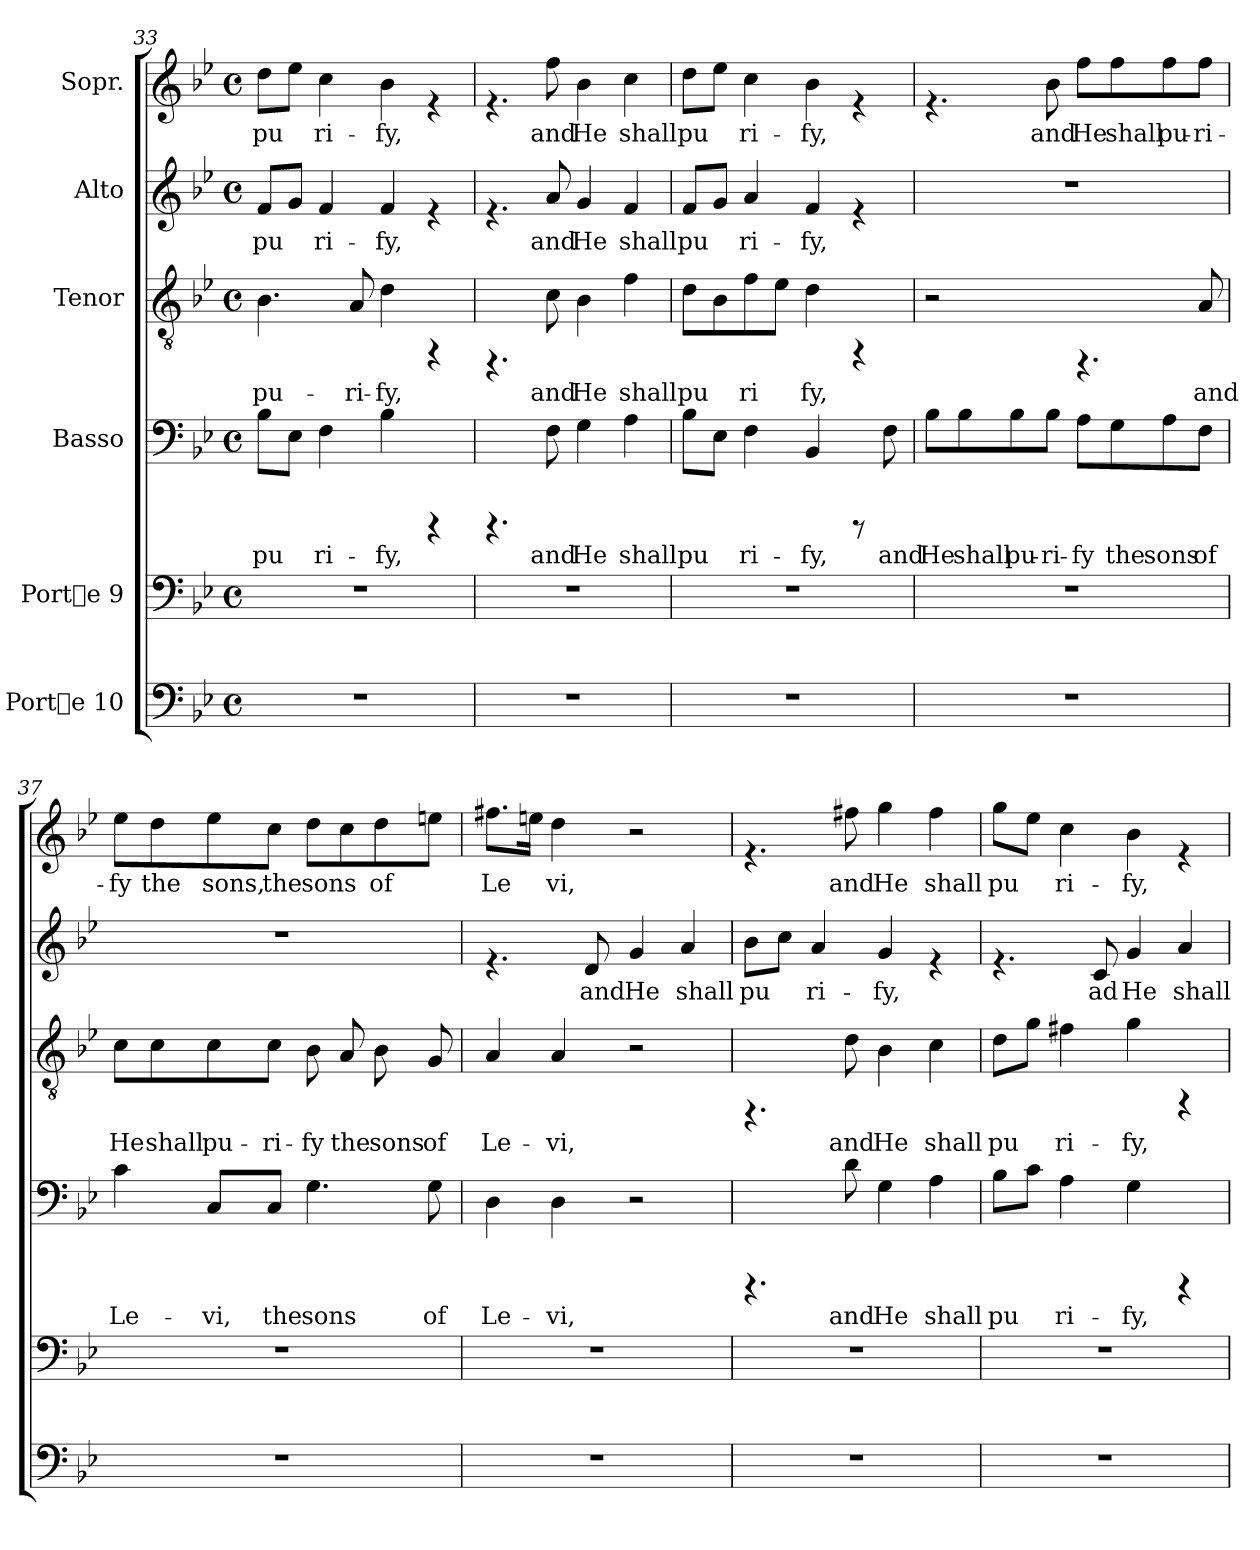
**kern	**kern	**kern	**text	**kern	**text	**kern	**text	**kern	**text
*part6	*part5	*part4	*part4	*part3	*part3	*part2	*part2	*part1	*part1
*staff6	*staff5	*staff4	*staff4	*staff3	*staff3	*staff2	*staff2	*staff1	*staff1
*I"Porte 10	*I"Porte 9	*I"Basso	*	*I"Tenor	*	*I"Alto	*	*I"Sopr.	*
!!LO:LB:g=z
*clefF4	*clefF4	*clefF4	*	*clefGv2	*	*clefG2	*	*clefG2	*
*k[b-e-]	*k[b-e-]	*k[b-e-]	*	*k[b-e-]	*	*k[b-e-]	*	*k[b-e-]	*
*B-:	*B-:	*B-:	*	*B-:	*	*B-:	*	*B-:	*
*M4/4	*M4/4	*M4/4	*	*M4/4	*	*M4/4	*	*M4/4	*
*met(c)	*met(c)	*met(c)	*	*met(c)	*	*met(c)	*	*met(c)	*
=33	=33	=33	=33	=33	=33	=33	=33	=33	=33
!	!	!	!LO:LY:b:cj	!	!LO:LY:b:cj	!	!LO:LY:b:cj	!	!LO:LY:b:cj
1r	1r	8B-\L	pu-	4.B-\	pu-	8f/L	pu-	8dd\L	pu-
!	!	!	!LO:LY:b:cj	!	!	!	!LO:LY:b:cj	!	!LO:LY:b:cj
.	.	8E-\J	--	.	.	8g/J	--	8ee-\J	--
!	!	!	!LO:LY:b:cj	!	!	!	!LO:LY:b:cj	!	!LO:LY:b:cj
.	.	4F\	-ri-	.	.	4f/	-ri-	4cc\	-ri-
!	!	!	!	!	!LO:LY:b:cj	!	!	!	!
.	.	.	.	8A/	-ri-	.	.	.	.
!	!	!	!LO:LY:b:cj	!	!LO:LY:b:cj	!	!LO:LY:b:cj	!	!LO:LY:b:cj
.	.	4B-\	-fy,	4d\	-fy,	4f/	-fy,	4b-\	-fy,
.	.	4rBBBB	.	4rEE	.	4re	.	4re	.
=34	=34	=34	=34	=34	=34	=34	=34	=34	=34
1r	1r	4.rBBBB	.	4.rEE	.	4.re	.	4.re	.
!	!	!	!LO:LY:b:cj	!	!LO:LY:b:cj	!	!LO:LY:b:cj	!	!LO:LY:b:cj
.	.	8F\	and	8c\	and	8a/	and	8ff\	and
!	!	!	!LO:LY:b:cj	!	!LO:LY:b:cj	!	!LO:LY:b:cj	!	!LO:LY:b:cj
.	.	4G\	He	4B-\	He	4g/	He	4b-\	He
!	!	!	!LO:LY:b:cj	!	!LO:LY:b:cj	!	!LO:LY:b:cj	!	!LO:LY:b:cj
.	.	4A\	shall	4f\	shall	4f/	shall	4cc\	shall
=35	=35	=35	=35	=35	=35	=35	=35	=35	=35
!	!	!	!LO:LY:b:cj	!	!LO:LY:b:cj	!	!LO:LY:b:cj	!	!LO:LY:b:cj
1r	1r	8B-\L	pu-	8d\L	pu-	8f/L	pu-	8dd\L	pu-
!	!	!	!LO:LY:b:cj	!	!LO:LY:b:cj	!	!LO:LY:b:cj	!	!LO:LY:b:cj
.	.	8E-\J	--	8B-\	--	8g/J	--	8ee-\J	--
!	!	!	!LO:LY:b:cj	!	!LO:LY:b:cj	!	!LO:LY:b:cj	!	!LO:LY:b:cj
.	.	4F\	-ri-	8f\	-ri-	4a/	-ri-	4cc\	-ri-
!	!	!	!	!	!LO:LY:b:cj	!	!	!	!
.	.	.	.	8e-\J	--	.	.	.	.
!	!	!	!LO:LY:b:cj	!	!LO:LY:b:cj	!	!LO:LY:b:cj	!	!LO:LY:b:cj
.	.	4BB-/	-fy,	4d\	-fy,	4f/	-fy,	4b-\	-fy,
.	.	8rBBBB	.	4rEE	.	4re	.	4re	.
!	!	!	!LO:LY:b:cj	!	!	!	!	!	!
.	.	8F\	and	.	.	.	.	.	.
=36	=36	=36	=36	=36	=36	=36	=36	=36	=36
!	!	!	!LO:LY:b:cj	!	!	!	!	!	!
1r	1r	8B-\L	He	2r	.	1r	.	4.re	.
!	!	!	!LO:LY:b:cj	!	!	!	!	!	!
.	.	8B-\	shall	.	.	.	.	.	.
!	!	!	!LO:LY:b:cj	!	!	!	!	!	!
.	.	8B-\	pu-	.	.	.	.	.	.
!	!	!	!LO:LY:b:cj	!	!	!	!	!	!LO:LY:b:cj
.	.	8B-\J	-ri-	.	.	.	.	8b-\	and
!	!	!	!LO:LY:b:cj	!	!	!	!	!	!LO:LY:b:cj
.	.	8A\L	-fy	4.rEE	.	.	.	8ff\L	He
!	!	!	!LO:LY:b:cj	!	!	!	!	!	!LO:LY:b:cj
.	.	8G\	the	.	.	.	.	8ff\	shall
!	!	!	!LO:LY:b:cj	!	!	!	!	!	!LO:LY:b:cj
.	.	8A\	sons	.	.	.	.	8ff\	pu-
!	!	!	!LO:LY:b:cj	!	!LO:LY:b:cj	!	!	!	!LO:LY:b:cj
.	.	8F\J	of	8A/	and	.	.	8ff\J	-ri-
!!LO:LB:g=z
=37	=37	=37	=37	=37	=37	=37	=37	=37	=37
!	!	!	!LO:LY:b:cj	!	!LO:LY:b:cj	!	!	!	!LO:LY:b:cj
1r	1r	4c\	Le-	8c\L	He	1r	.	8ee-\L	-fy
!	!	!	!	!	!LO:LY:b:cj	!	!	!	!LO:LY:b:cj
.	.	.	.	8c\	shall	.	.	8dd\	the
!	!	!	!LO:LY:b:cj	!	!LO:LY:b:cj	!	!	!	!LO:LY:b:cj
.	.	8C/L	-vi,	8c\	pu-	.	.	8ee-\	sons,
!	!	!	!LO:LY:b:cj	!	!LO:LY:b:cj	!	!	!	!LO:LY:b:cj
.	.	8C/J	the	8c\J	-ri-	.	.	8cc\J	the
!	!	!	!LO:LY:b:cj	!	!LO:LY:b:cj	!	!	!	!LO:LY:b:cj
.	.	4.G\	sons	8B-\L	-fy	.	.	8dd\L	sons
!	!	!	!	!	!LO:LY:b:cj	!	!	!	!LO:LY:b:cj
.	.	.	.	8A/L	the	.	.	8cc\	-
!	!	!	!	!	!LO:LY:b:cj	!	!	!	!LO:LY:b:cj
.	.	.	.	8B-\	sons	.	.	8dd\	-of
!	!	!	!LO:LY:b:cj	!	!LO:LY:b:cj	!	!	!	!LO:LY:b:cj
.	.	8G\	of	8G/J	of	.	.	8een\J	-
=38	=38	=38	=38	=38	=38	=38	=38	=38	=38
!	!	!	!LO:LY:b:cj	!	!LO:LY:b:cj	!	!	!	!LO:LY:b:cj
1r	1r	4D\	Le-	4A/	Le-	4.re	.	8.ff#X\L	-Le-
!	!	!	!	!	!	!	!	!	!LO:LY:b:cj
.	.	.	.	.	.	.	.	16een\J	--
!	!	!	!LO:LY:b:cj	!	!LO:LY:b:cj	!	!	!	!LO:LY:b:cj
.	.	4D\	-vi,	4A/	-vi,	.	.	4dd\	-vi,
!	!	!	!	!	!	!	!LO:LY:b:cj	!	!
.	.	.	.	.	.	8d/	and	.	.
!	!	!	!	!	!	!	!LO:LY:b:cj	!	!
.	.	2r	.	2r	.	4g/	He	2r	.
!	!	!	!	!	!	!	!LO:LY:b:cj	!	!
.	.	.	.	.	.	4a/	shall	.	.
=39	=39	=39	=39	=39	=39	=39	=39	=39	=39
!	!	!	!	!	!	!	!LO:LY:b:cj	!	!
1r	1r	4.rBBBB	.	4.rEE	.	8b-\L	pu-	4.re	.
!	!	!	!	!	!	!	!LO:LY:b:cj	!	!
.	.	.	.	.	.	8cc\J	--	.	.
!	!	!	!	!	!	!	!LO:LY:b:cj	!	!
.	.	.	.	.	.	4a/	-ri-	.	.
!	!	!	!LO:LY:b:cj	!	!LO:LY:b:cj	!	!	!	!LO:LY:b:cj
.	.	8d\	and	8d\L	and	.	.	8ff#X\	and
!	!	!	!LO:LY:b:cj	!	!LO:LY:b:cj	!	!LO:LY:b:cj	!	!LO:LY:b:cj
.	.	4G\	He	4B-\	He	4g/	-fy,	4gg\	He
!	!	!	!LO:LY:b:cj	!	!LO:LY:b:cj	!	!	!	!LO:LY:b:cj
.	.	4A\	shall	4c\	shall	4re	.	4ff#\	shall
=40	=40	=40	=40	=40	=40	=40	=40	=40	=40
!	!	!	!LO:LY:b:cj	!	!LO:LY:b:cj	!	!	!	!LO:LY:b:cj
1r	1r	8B-\L	pu-	8d\L	pu-	4.re	.	8gg\L	pu-
!	!	!	!LO:LY:b:cj	!	!LO:LY:b:cj	!	!	!	!LO:LY:b:cj
.	.	8c\J	--	8g\J	--	.	.	8ee-\J	--
!	!	!	!LO:LY:b:cj	!	!LO:LY:b:cj	!	!	!	!LO:LY:b:cj
.	.	4A\	-ri-	4f#X\	-ri-	.	.	4cc\	-ri-
!	!	!	!	!	!	!	!LO:LY:b:cj	!	!
.	.	.	.	.	.	8c/	ad	.	.
!	!	!	!LO:LY:b:cj	!	!LO:LY:b:cj	!	!LO:LY:b:cj	!	!LO:LY:b:cj
.	.	4G\	-fy,	4g\	-fy,	4g/	He	4b-\	-fy,
!	!	!	!	!	!	!	!LO:LY:b:cj	!	!
.	.	4rBBBB	.	4rEE	.	4a/	shall	4re	.
=	=	=	=	=	=	=	=	=	=
*-	*-	*-	*-	*-	*-	*-	*-	*-	*-
